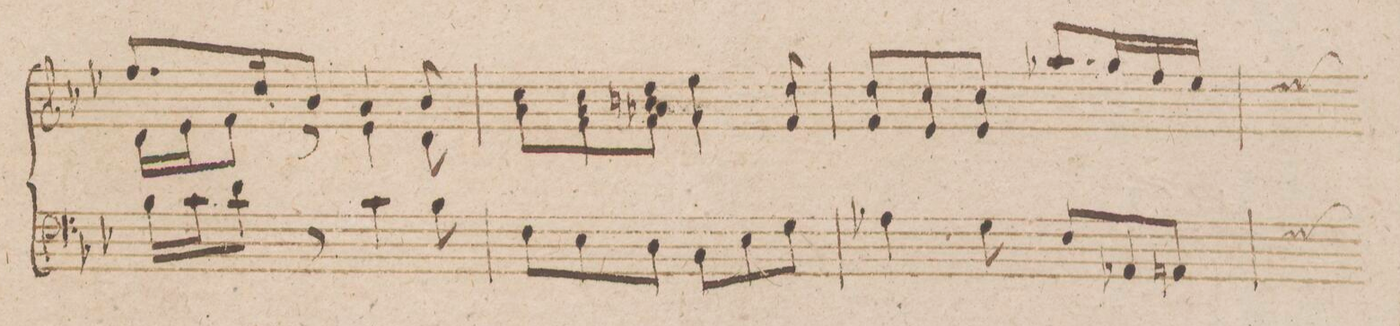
**kern
*I"Organo.
*clefF4
*k[b-e-]
*M6/8
16B-\LL
16c\J
8d\J
8r
4c\
8B-\
=5
8F\L
8E-\
8D\J
8C\L
8E-\
8G\J
=6
4A-X\
8G\
8F/L
8AA-X/
8AAn/J
*custos:G
=7
*-
